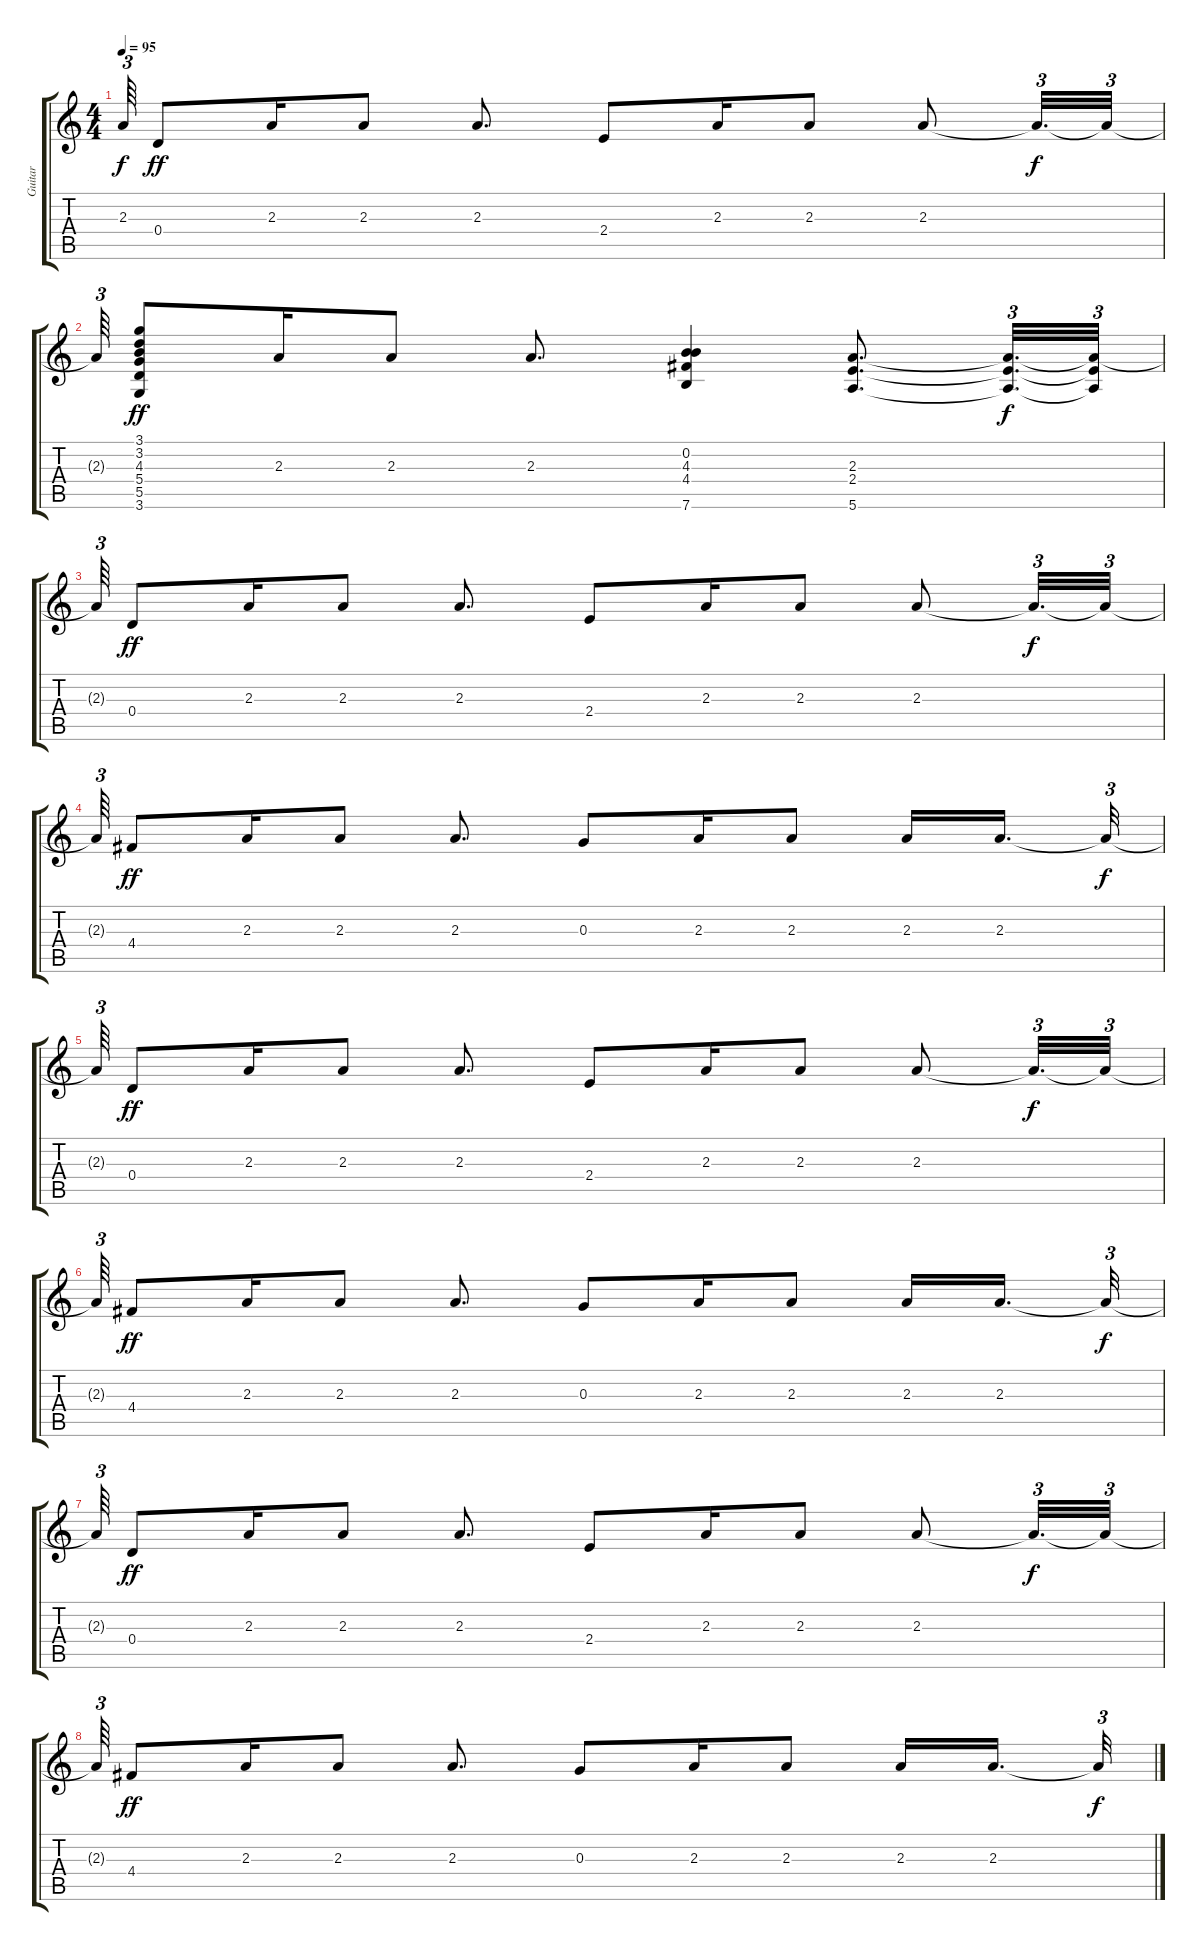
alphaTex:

\track ("Guitar" "Guitar") {instrument overdrivenguitar}
\staff {score tabs}
\tuning (E4 B3 G3 D3 A2 E2) {hide}
\ts (4 4)
\tempo 95
\clef g2
\ks c
2.3{t}.64{tu (3 2) dy f} 0.4.8{dy ff} 2.3.16 2.3.8 2.3.8{d} 2.4.8 2.3.16 2.3.8 2.3.8 2.3{t}.32{d tu (3 2) dy f} 2.3{t}.32{tu (3 2)} |
2.3{t}.64{tu (3 2)} (3.1 3.2 4.3 5.4 5.5 3.6).8{dy ff} 2.3.16 2.3.8 2.3.8{d} (0.2 4.3 4.4 7.6).4 (2.3 2.4 5.6).8{d} (2.3{t} 2.4{t} 5.6{t}).32{d tu (3 2) dy f} (2.3{t} 2.4{t} 5.6{t}).32{tu (3 2)} |
2.3{t}.64{tu (3 2)} 0.4.8{dy ff} 2.3.16 2.3.8 2.3.8{d} 2.4.8 2.3.16 2.3.8 2.3.8 2.3{t}.32{d tu (3 2) dy f} 2.3{t}.32{tu (3 2)} |
2.3{t}.64{tu (3 2)} 4.4.8{dy ff} 2.3.16 2.3.8 2.3.8{d} 0.3.8 2.3.16 2.3.8 2.3.16 2.3.16{d beam splitsecondary} 2.3{t}.32{tu (3 2) dy f} |
2.3{t}.64{tu (3 2)} 0.4.8{dy ff} 2.3.16 2.3.8 2.3.8{d} 2.4.8 2.3.16 2.3.8 2.3.8 2.3{t}.32{d tu (3 2) dy f} 2.3{t}.32{tu (3 2)} |
2.3{t}.64{tu (3 2)} 4.4.8{dy ff} 2.3.16 2.3.8 2.3.8{d} 0.3.8 2.3.16 2.3.8 2.3.16 2.3.16{d beam splitsecondary} 2.3{t}.32{tu (3 2) dy f} |
2.3{t}.64{tu (3 2)} 0.4.8{dy ff} 2.3.16 2.3.8 2.3.8{d} 2.4.8 2.3.16 2.3.8 2.3.8 2.3{t}.32{d tu (3 2) dy f} 2.3{t}.32{tu (3 2)} |
2.3{t}.64{tu (3 2)} 4.4.8{dy ff} 2.3.16 2.3.8 2.3.8{d} 0.3.8 2.3.16 2.3.8 2.3.16 2.3.16{d beam splitsecondary} 2.3{t}.32{tu (3 2) dy f}
